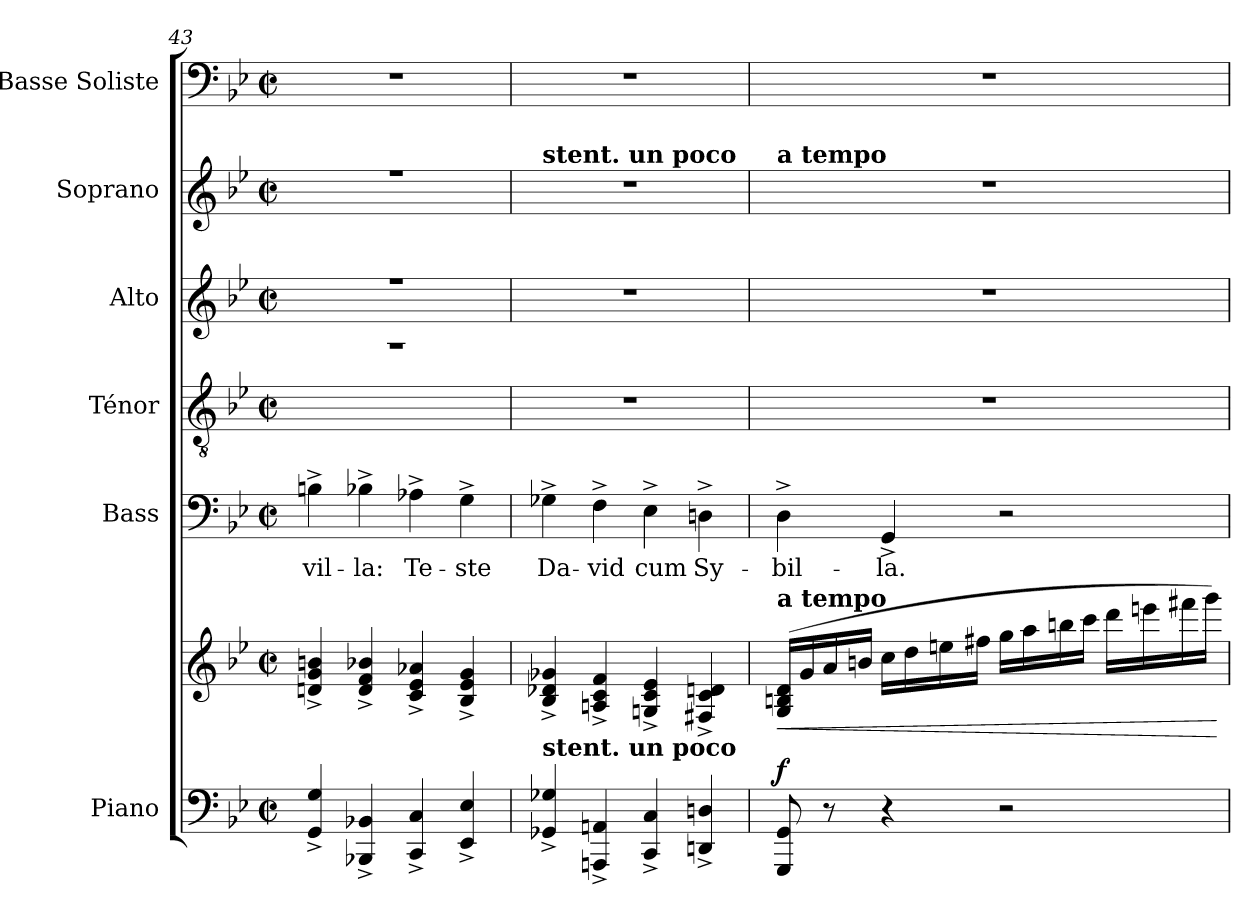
**kern	**kern	**dynam	**kern	**text	**kern	**kern	**kern	**kern
*part6	*part6	*part6	*part5	*part5	*part4	*part3	*part2	*part1
*staff7	*staff6	*staff6/7	*staff5	*staff5	*staff4	*staff3	*staff2	*staff1
*I"Piano	*	*	*I"Bass	*	*I"Ténor	*I"Alto	*I"Soprano	*I"Basse Soliste
*I'Pia.	*	*	*I'B.	*	*I'T.	*I'A.	*I'S.	*I'Basse Soliste
!!LO:LB:g=z
*clefF4	*clefG2	*	*clefF4	*	*clefGv2	*clefG2	*clefG2	*clefF4
*k[b-e-]	*k[b-e-]	*	*k[b-e-]	*	*k[b-e-]	*k[b-e-]	*k[b-e-]	*k[b-e-]
*M2/2	*M2/2	*	*M2/2	*	*M2/2	*M2/2	*M2/2	*M2/2
*met(c|)	*met(c|)	*	*met(c|)	*	*met(c|)	*met(c|)	*met(c|)	*met(c|)
=43	=43	=43	=43	=43	=43	=43	=43	=43
*	*	*	*	*	*^	*^	*^	*
4GG/^ 4G/^	4dn/^ 4g/^ 4bn/^	.	4Bn^\	-vil-	1r	1b-yy	1r	1b-yy	1r	1b-yy	1r
4BBB-X/^ 4BB-X/^	4d/^ 4f/^ 4b-X/^	.	4B-X^\	-la:	.	.	.	.	.	.	.
4CC/^ 4C/^	4c/^ 4e-/^ 4a-X/^	.	4A-X^\	Te-	.	.	.	.	.	.	.
4EE-/^ 4E-/^	4B-/^ 4e-/^ 4g/^	.	4G^\	-ste	.	.	.	.	.	.	.
*	*	*	*	*	*v	*v	*	*	*v	*v	*
*	*	*	*	*	*	*v	*v	*	*
=44	=44	=44	=44	=44	=44	=44	=44	=44
!	!	!	!	!	!	!	!LO:TX:a:B:t=stent.  un  poco	!
!LO:TX:a:B:t=stent.  un  poco	!	!	!	!	!	!	!	!
4GG-X/^ 4G-X/^	4B-/^ 4d-X/^ 4g-X/^	.	4G-X^\	Da-	1r	1r	1r	1r
4AAAn/^ 4AAn/^	4An/^ 4c/^ 4f/^	.	4F^\	-vid	.	.	.	.
4CC/^ 4C/^	4Gn/^ 4c/^ 4e-/^	.	4E-^\	cum	.	.	.	.
4DDn/^ 4Dn/^	4F#X/^ 4c/^ 4dn/^	.	4Dn^\	Sy-	.	.	.	.
=45	=45	=45	=45	=45	=45	=45	=45	=45
!	!	!	!	!	!	!	!LO:TX:a:B:t=a tempo	!
!	!LO:TX:a:B:t=a tempo	!	!	!	!	!	!	!
!	!	!LO:HP:b	!	!	!	!	!	!
!	!	!LO:DY:n=1:a=2	!	!	!	!	!	!
8GGG/ 8GG/	(16G/ 16Bn/ 16d/LL	< f	4D^\	-bil-	1r	1r	1r	1r
.	16g/	.	.	.	.	.	.	.
8r	16a/	.	.	.	.	.	.	.
.	16bn/JJ	.	.	.	.	.	.	.
4r	16cc\LL	.	4GG^/	-la.	.	.	.	.
.	16dd\	.	.	.	.	.	.	.
.	16een\	.	.	.	.	.	.	.
.	16ff#X\JJ	.	.	.	.	.	.	.
2r	16gg\LL	.	2r	.	.	.	.	.
.	16aa\	.	.	.	.	.	.	.
.	16bbn\	.	.	.	.	.	.	.
.	16ccc\JJ	.	.	.	.	.	.	.
.	16ddd\LL	.	.	.	.	.	.	.
.	16eeen\	.	.	.	.	.	.	.
.	16fff#X\	.	.	.	.	.	.	.
.	16ggg\JJ)	.	.	.	.	.	.	.
.	.	[	.	.	.	.	.	.
=	=	=	=	=	=	=	=	=
*-	*-	*-	*-	*-	*-	*-	*-	*-
